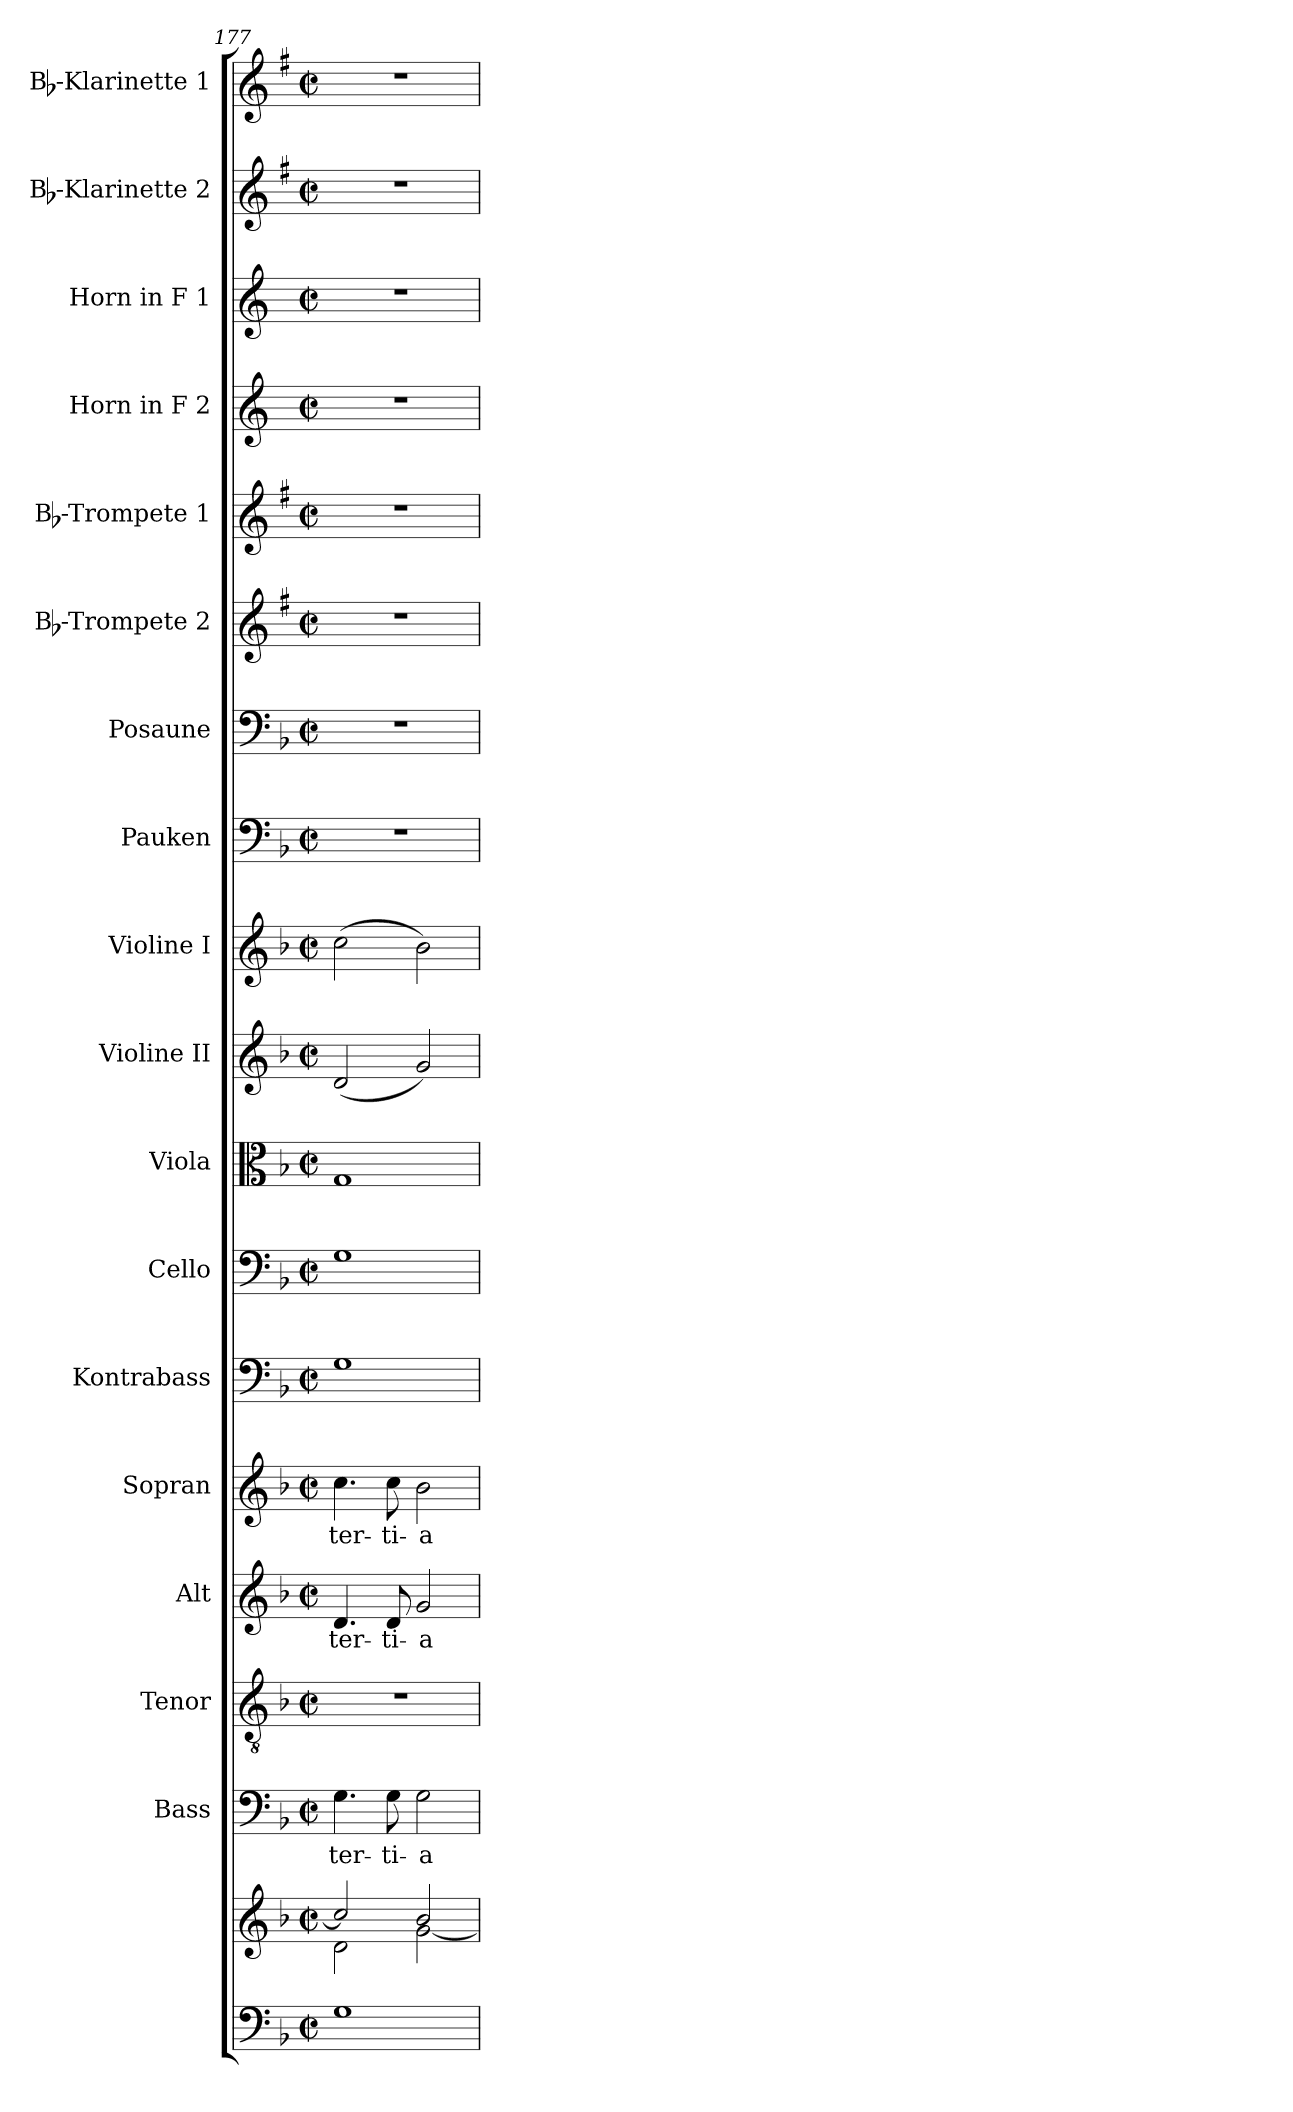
**kern	**kern	**kern	**text	**kern	**kern	**text	**kern	**text	**kern	**kern	**kern	**kern	**kern	**kern	**kern	**kern	**kern	**kern	**kern	**kern	**kern
*part18	*part18	*part17	*part17	*part16	*part15	*part15	*part14	*part14	*part13	*part12	*part11	*part10	*part9	*part8	*part7	*part6	*part5	*part4	*part3	*part2	*part1
*staff19	*staff18	*staff17	*staff17	*staff16	*staff15	*staff15	*staff14	*staff14	*staff13	*staff12	*staff11	*staff10	*staff9	*staff8	*staff7	*staff6	*staff5	*staff4	*staff3	*staff2	*staff1
*	*	*I"Bass	*	*I"Tenor	*I"Alt	*	*I"Sopran	*	*I"Kontrabass	*I"Cello	*I"Viola	*I"Violine II	*I"Violine I	*I"Pauken	*I"Posaune	*I"Bb-Trompete 2	*I"Bb-Trompete 1	*I"Horn in F 2	*I"Horn in F 1	*I"Bb-Klarinette 2	*I"Bb-Klarinette 1
*	*	*I'B.	*	*I'T.	*I'A.	*	*I'S.	*	*I'Kb.	*	*I'Vla.	*I'Vl. II	*I'Vl. I	*I'Pk.	*I'Pos.	*I'Bb Trp. 2	*I'Bb Trp. 1	*	*	*I'Bb Kl. 2	*I'Bb Kl. 1
*clefF4	*clefG2	*clefF4	*	*clefGv2	*clefG2	*	*clefG2	*	*clefF4	*clefF4	*clefC3	*clefG2	*clefG2	*clefF4	*clefF4	*clefG2	*clefG2	*clefG2	*clefG2	*clefG2	*clefG2
*	*	*	*	*	*	*	*	*	*ITrd7c12	*	*	*	*	*	*	*ITrd1c2	*ITrd1c2	*ITrd4c7	*ITrd4c7	*ITrd1c2	*ITrd1c2
*k[b-]	*k[b-]	*k[b-]	*	*k[b-]	*k[b-]	*	*k[b-]	*	*k[b-]	*k[b-]	*k[b-]	*k[b-]	*k[b-]	*k[b-]	*k[b-]	*k[b-]	*k[b-]	*k[b-]	*k[b-]	*k[b-]	*k[b-]
*F:	*F:	*F:	*	*F:	*F:	*	*F:	*	*F:	*F:	*F:	*F:	*F:	*F:	*F:	*F:	*F:	*F:	*F:	*F:	*F:
*M2/2	*M2/2	*M2/2	*	*M2/2	*M2/2	*	*M2/2	*	*M2/2	*M2/2	*M2/2	*M2/2	*M2/2	*M2/2	*M2/2	*M2/2	*M2/2	*M2/2	*M2/2	*M2/2	*M2/2
*met(c|)	*met(c|)	*met(c|)	*	*met(c|)	*met(c|)	*	*met(c|)	*	*met(c|)	*met(c|)	*met(c|)	*met(c|)	*met(c|)	*met(c|)	*met(c|)	*met(c|)	*met(c|)	*met(c|)	*met(c|)	*met(c|)	*met(c|)
=177	=177	=177	=177	=177	=177	=177	=177	=177	=177	=177	=177	=177	=177	=177	=177	=177	=177	=177	=177	=177	=177
*	*^	*	*	*	*	*	*	*	*	*	*	*	*	*	*	*	*	*	*	*	*
!	!	!	!	!LO:LY:b	!	!	!LO:LY:b	!	!LO:LY:b	!	!	!	!	!	!	!	!	!	!	!	!	!
1G	2cc/]	2d\	4.G\	ter-	1r	4.d/	ter-	4.cc\	ter-	1GG	1G	1G	(<2d/	(>2cc\	1r	1r	1r	1r	1r	1r	1r	1r
!	!	!	!	!LO:LY:b	!	!	!LO:LY:b	!	!LO:LY:b	!	!	!	!	!	!	!	!	!	!	!	!	!
.	.	.	8G\	-ti-	.	8d/	-ti-	8cc\	-ti-	.	.	.	.	.	.	.	.	.	.	.	.	.
!	!	!	!	!LO:LY:b	!	!	!LO:LY:b	!	!LO:LY:b	!	!	!	!	!	!	!	!	!	!	!	!	!
.	2b-/	[<2g\	2G\	-a	.	2g/	-a	2b-\	-a	.	.	.	2g/)	2b-\)	.	.	.	.	.	.	.	.
*	*v	*v	*	*	*	*	*	*	*	*	*	*	*	*	*	*	*	*	*	*	*	*
=	=	=	=	=	=	=	=	=	=	=	=	=	=	=	=	=	=	=	=	=	=
*-	*-	*-	*-	*-	*-	*-	*-	*-	*-	*-	*-	*-	*-	*-	*-	*-	*-	*-	*-	*-	*-
